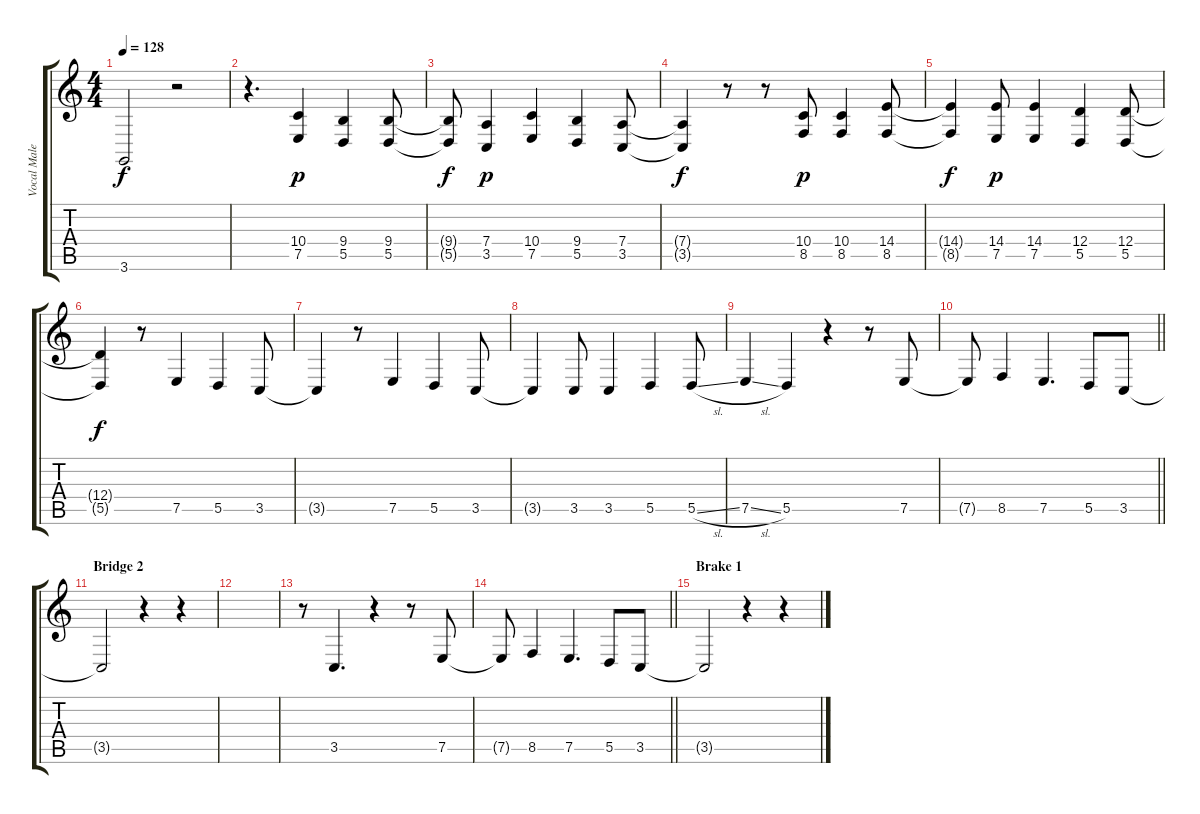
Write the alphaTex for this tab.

\track ("Vocal Male" "Vocal Male") {instrument lead2sawtooth}
\staff {score tabs}
\tuning (E4 B3 G3 D3 A2 E2) {hide}
\ts (4 4)
\tempo 128
\clef g2
\ks c
3.6{t}.2{dy f} r.2 |
r.4{d} (10.4 7.5).4{dy p} (9.4 5.5).4 (9.4 5.5).8 |
(9.4{t} 5.5{t}).8{dy f} (7.4 3.5).4{dy p} (10.4 7.5).4 (9.4 5.5).4 (7.4 3.5).8 |
(7.4{t} 3.5{t}).4{dy f} r.8 r.8 (10.4 8.5).8{dy p} (10.4 8.5).4 (14.4 8.5).8 |
(14.4{t} 8.5{t}).4{dy f} (14.4 7.5).8{dy p} (14.4 7.5).4 (12.4 5.5).4 (12.4 5.5).8 |
(12.4{t} 5.5{t}).4{dy f} r.8 7.5.4 5.5.4 3.5.8 |
3.5{t}.4 r.8 7.5.4 5.5.4 3.5.8 |
3.5{t}.4 3.5.8 3.5.4 5.5.4 5.5{sl}.8 |
7.5{sl}.4 5.5.4 r.4 r.8 7.5.8 |
\barLineRight lightlight
7.5{t}.8 8.5.4 7.5.4{d} 5.5.8 3.5.8 |
\section ("" "Bridge 2")
3.5{t}.2 r.4 r.4 |
|
r.8 3.5.4{d} r.4 r.8 7.5.8 |
\barLineRight lightlight
7.5{t}.8 8.5.4 7.5.4{d} 5.5.8 3.5.8 |
\section ("" "Brake 1")
3.5{t}.2 r.4 r.4
